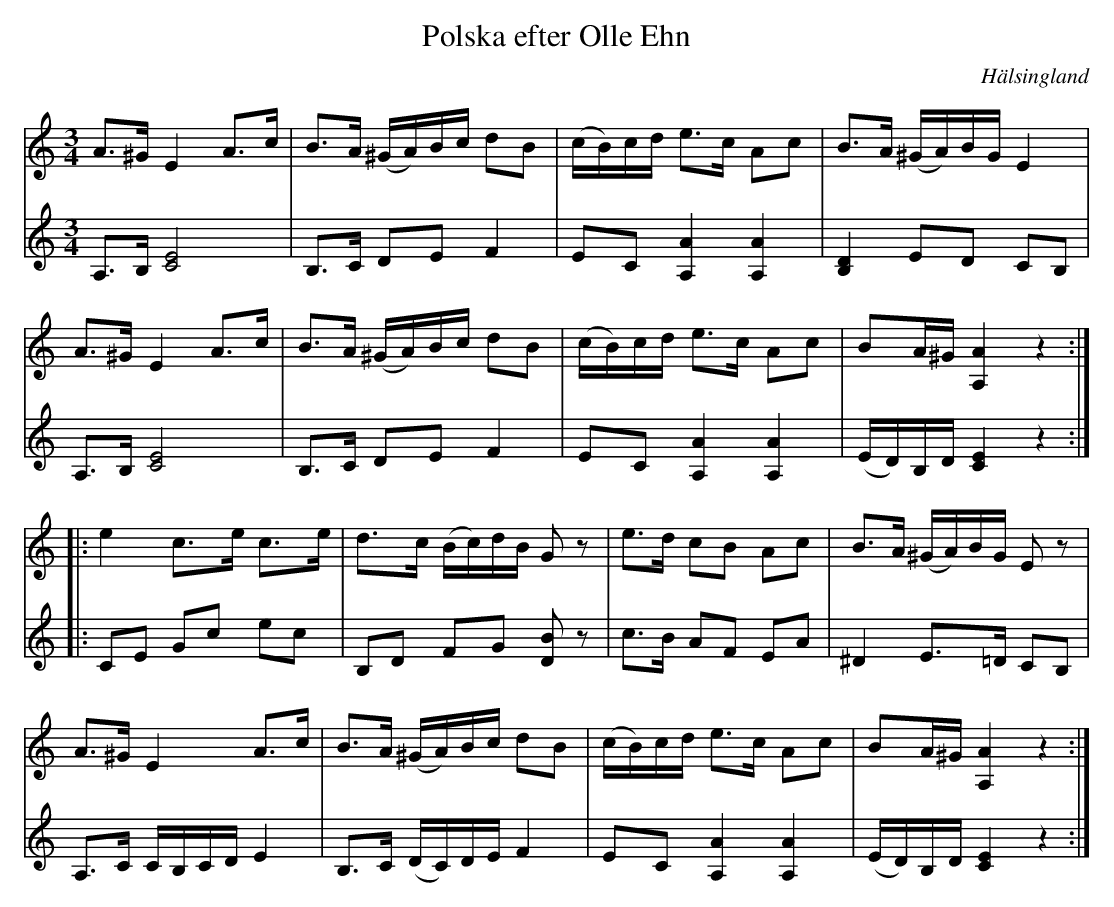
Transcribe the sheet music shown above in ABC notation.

X:1
T:Polska efter Olle Ehn
O:Hälsingland
M:3/4
L:1/8
K:Am
V:1
A>^G E2 A>c|B>A (^G/A/)B/c/ dB|(c/B/)c/d/ e>c Ac|B>A (^G/A/)B/G/ E2|
A>^G E2 A>c|B>A (^G/A/)B/c/ dB|(c/B/)c/d/ e>c Ac|BA/^G/ [A,2A2] z2:|
|:e2 c>e c>e|d>c (B/c/)d/B/ Gz|e>d cB Ac|B>A (^G/A/)B/G/ Ez|
A>^G E2 A>c|B>A (^G/A/)B/c/ dB|(c/B/)c/d/ e>c Ac|BA/^G/ [A,2A2] z2:|
V:2
A,>B, [C4E4] | B,>C DE F2 | EC [A,2A2] [A,2A2] | [B,2D2] ED CB, |
A,>B, [C4E4] | B,>C DE F2 | EC [A,2A2] [A,2A2] | (E/D/)B,/D/ [C2 | E2] z2 :|
|: CE Gc ec | B,D FG [DB] z | c>B AF EA |  ^D2 E>=D CB, |
A,>C C/B,/C/D/ E2 | B,>C (D/C/)D/E/ F2 | EC [A,2A2] [A,2A2] |(E/D/)B,/D/ [C2 | E2] z2 :|
